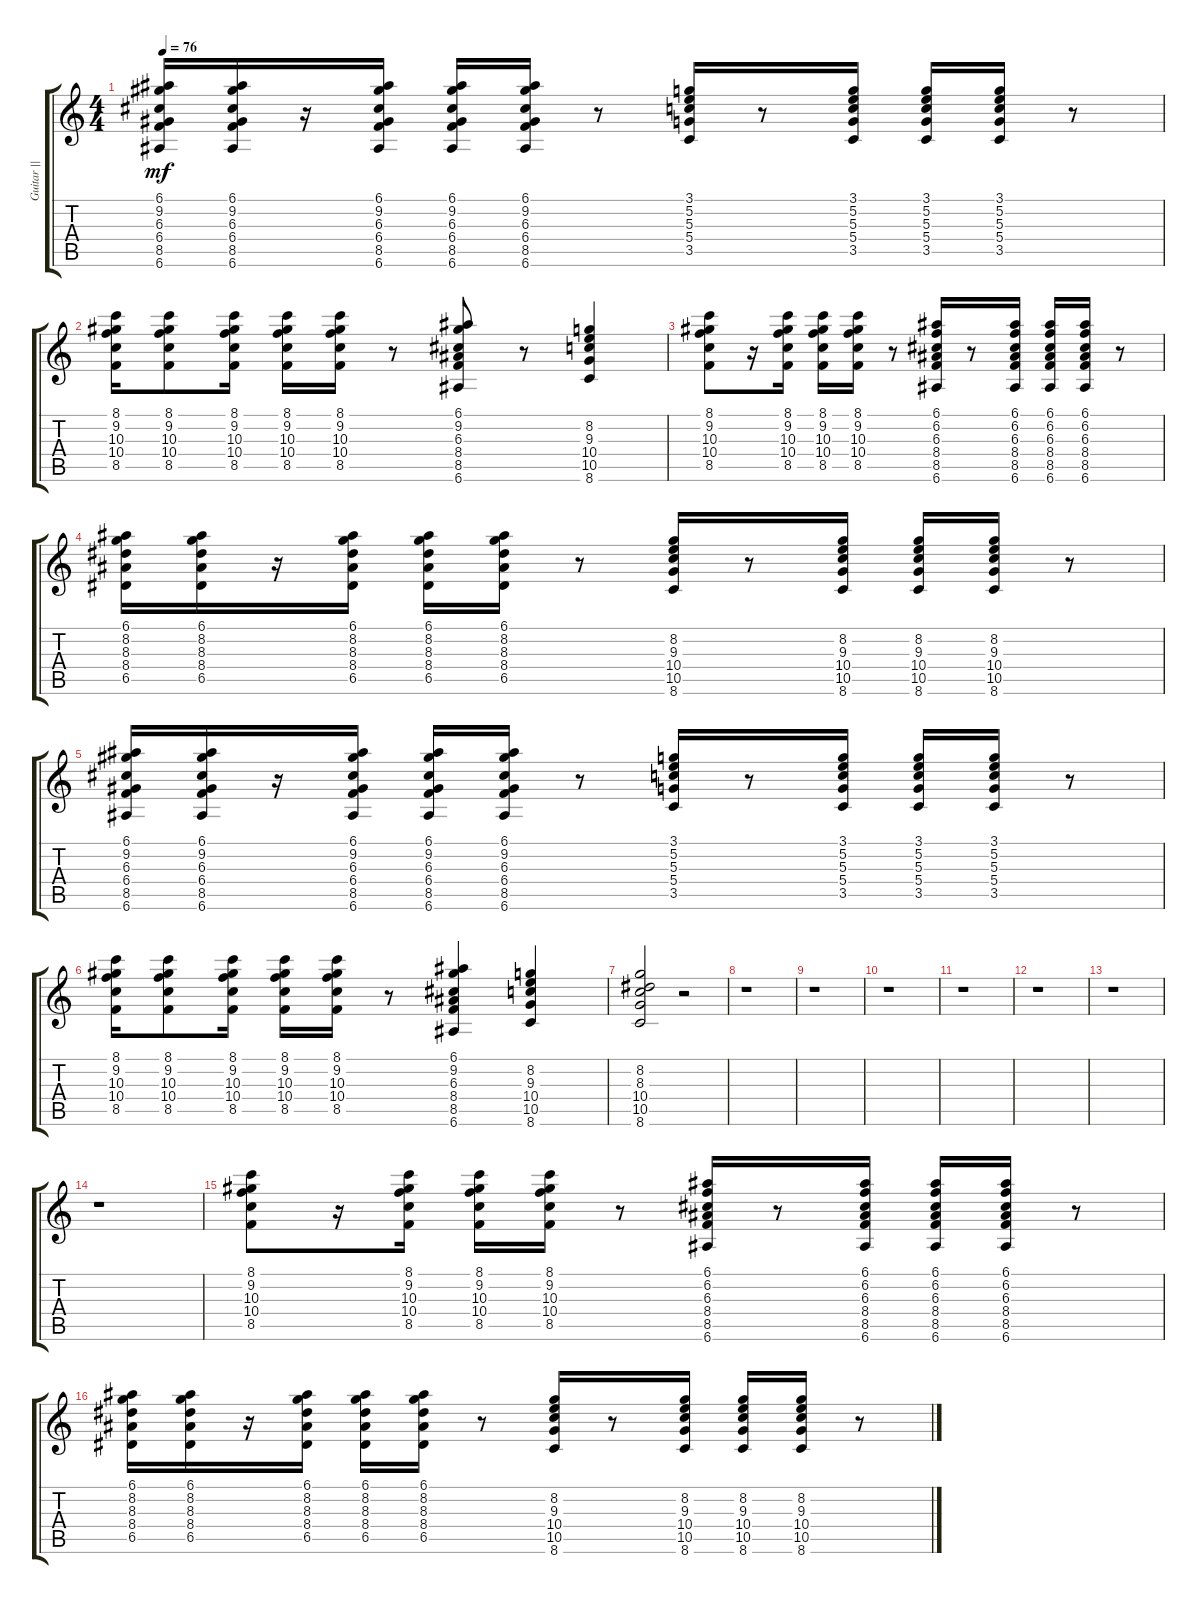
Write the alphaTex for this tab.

\track ("Guitar || (clean electric)" "Guitar || ") {instrument electricguitarclean}
\staff {score tabs}
\tuning (E4 B3 G3 D3 A2 E2) {hide}
\ts (4 4)
\tempo 76
\clef g2
\ks c
(6.1 9.2 6.3 6.4 8.5 6.6).16{dy mf} (6.1 9.2 6.3 6.4 8.5 6.6).16 r.16 (6.1 9.2 6.3 6.4 8.5 6.6).16 (6.1 9.2 6.3 6.4 8.5 6.6).16 (6.1 9.2 6.3 6.4 8.5 6.6).16 r.8 (3.1 5.2 5.3 5.4 3.5).16 r.8 (3.1 5.2 5.3 5.4 3.5).16 (3.1 5.2 5.3 5.4 3.5).16 (3.1 5.2 5.3 5.4 3.5).16 r.8 |
(8.1 9.2 10.3 10.4 8.5).16 (8.1 9.2 10.3 10.4 8.5).8 (8.1 9.2 10.3 10.4 8.5).16 (8.1 9.2 10.3 10.4 8.5).16 (8.1 9.2 10.3 10.4 8.5).16 r.8 (6.1 9.2 6.3 8.4 8.5 6.6).8 r.8 (8.2 9.3 10.4 10.5 8.6).4 |
(8.1 9.2 10.3 10.4 8.5).8 r.16 (8.1 9.2 10.3 10.4 8.5).16 (8.1 9.2 10.3 10.4 8.5).16 (8.1 9.2 10.3 10.4 8.5).16 r.8 (6.1 6.2 6.3 8.4 8.5 6.6).16 r.8 (6.1 6.2 6.3 8.4 8.5 6.6).16 (6.1 6.2 6.3 8.4 8.5 6.6).16 (6.1 6.2 6.3 8.4 8.5 6.6).16 r.8 |
(6.1 8.2 8.3 8.4 6.5).16 (6.1 8.2 8.3 8.4 6.5).16 r.16 (6.1 8.2 8.3 8.4 6.5).16 (6.1 8.2 8.3 8.4 6.5).16 (6.1 8.2 8.3 8.4 6.5).16 r.8 (8.2 9.3 10.4 10.5 8.6).16 r.8 (8.2 9.3 10.4 10.5 8.6).16 (8.2 9.3 10.4 10.5 8.6).16 (8.2 9.3 10.4 10.5 8.6).16 r.8 |
(6.1 9.2 6.3 6.4 8.5 6.6).16 (6.1 9.2 6.3 6.4 8.5 6.6).16 r.16 (6.1 9.2 6.3 6.4 8.5 6.6).16 (6.1 9.2 6.3 6.4 8.5 6.6).16 (6.1 9.2 6.3 6.4 8.5 6.6).16 r.8 (3.1 5.2 5.3 5.4 3.5).16 r.8 (3.1 5.2 5.3 5.4 3.5).16 (3.1 5.2 5.3 5.4 3.5).16 (3.1 5.2 5.3 5.4 3.5).16 r.8 |
(8.1 9.2 10.3 10.4 8.5).16 (8.1 9.2 10.3 10.4 8.5).8 (8.1 9.2 10.3 10.4 8.5).16 (8.1 9.2 10.3 10.4 8.5).16 (8.1 9.2 10.3 10.4 8.5).16 r.8 (6.1 9.2 6.3 8.4 8.5 6.6).4 (8.2 9.3 10.4 10.5 8.6).4 |
(8.2 8.3 10.4 10.5 8.6).2 r.2 |
r.1 |
r.1 |
r.1 |
r.1 |
r.1 |
r.1 |
r.1 |
(8.1 9.2 10.3 10.4 8.5).8 r.16 (8.1 9.2 10.3 10.4 8.5).16 (8.1 9.2 10.3 10.4 8.5).16 (8.1 9.2 10.3 10.4 8.5).16 r.8 (6.1 6.2 6.3 8.4 8.5 6.6).16 r.8 (6.1 6.2 6.3 8.4 8.5 6.6).16 (6.1 6.2 6.3 8.4 8.5 6.6).16 (6.1 6.2 6.3 8.4 8.5 6.6).16 r.8 |
(6.1 8.2 8.3 8.4 6.5).16 (6.1 8.2 8.3 8.4 6.5).16 r.16 (6.1 8.2 8.3 8.4 6.5).16 (6.1 8.2 8.3 8.4 6.5).16 (6.1 8.2 8.3 8.4 6.5).16 r.8 (8.2 9.3 10.4 10.5 8.6).16 r.8 (8.2 9.3 10.4 10.5 8.6).16 (8.2 9.3 10.4 10.5 8.6).16 (8.2 9.3 10.4 10.5 8.6).16 r.8
